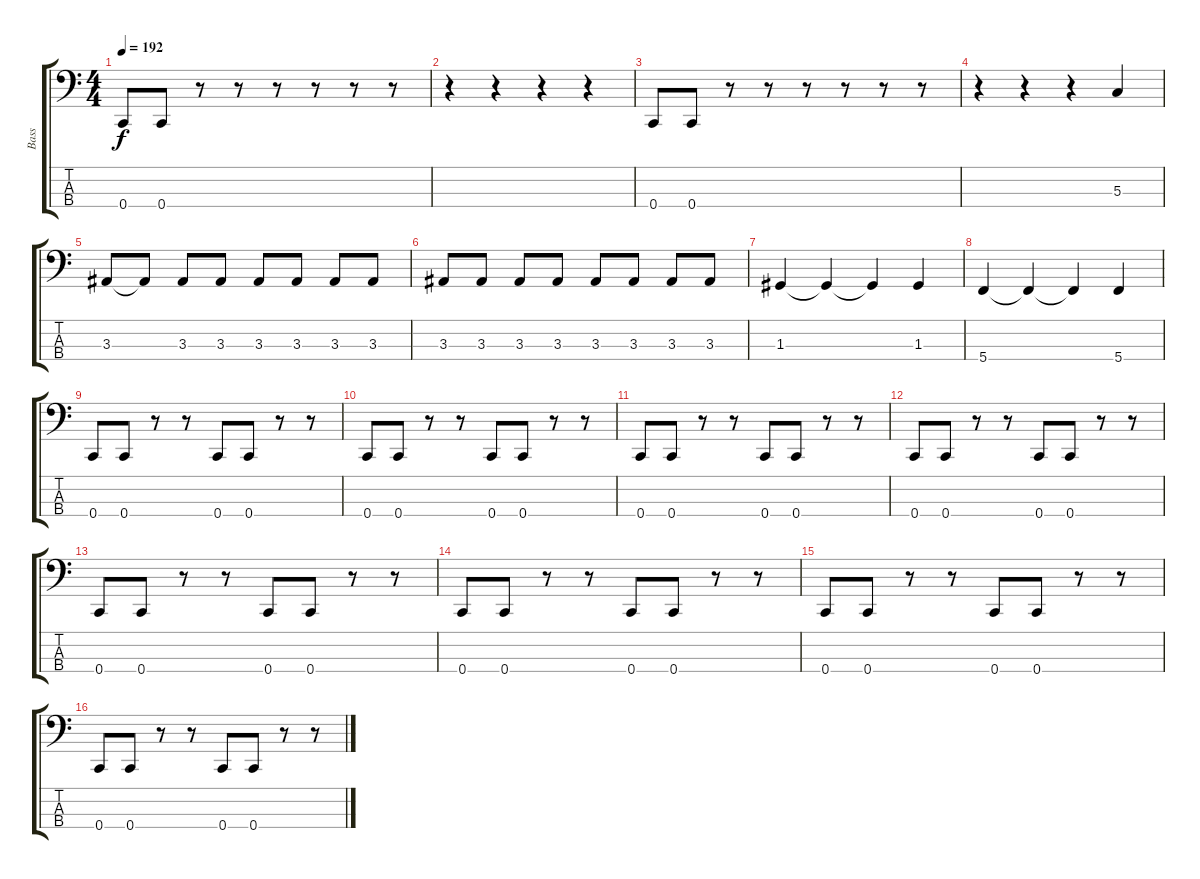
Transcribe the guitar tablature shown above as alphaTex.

\track ("Bass" "Bass") {instrument electricbassfinger}
\staff {score tabs}
\tuning (F2 C2 G1 C1) {hide}
\ts (4 4)
\tempo 192
\clef f4
\ks c
0.4.8{dy f} 0.4.8 r.8 r.8 r.8 r.8 r.8 r.8 |
r.4 r.4 r.4 r.4 |
0.4.8 0.4.8 r.8 r.8 r.8 r.8 r.8 r.8 |
r.4 r.4 r.4 5.3.4 |
3.3.8 3.3{t}.8 3.3.8 3.3.8 3.3.8 3.3.8 3.3.8 3.3.8 |
3.3.8 3.3.8 3.3.8 3.3.8 3.3.8 3.3.8 3.3.8 3.3.8 |
1.3.4 1.3{t}.4 1.3{t}.4 1.3.4 |
5.4.4 5.4{t}.4 5.4{t}.4 5.4.4 |
0.4.8 0.4.8 r.8 r.8 0.4.8 0.4.8 r.8 r.8 |
0.4.8 0.4.8 r.8 r.8 0.4.8 0.4.8 r.8 r.8 |
0.4.8 0.4.8 r.8 r.8 0.4.8 0.4.8 r.8 r.8 |
0.4.8 0.4.8 r.8 r.8 0.4.8 0.4.8 r.8 r.8 |
0.4.8 0.4.8 r.8 r.8 0.4.8 0.4.8 r.8 r.8 |
0.4.8 0.4.8 r.8 r.8 0.4.8 0.4.8 r.8 r.8 |
0.4.8 0.4.8 r.8 r.8 0.4.8 0.4.8 r.8 r.8 |
0.4.8 0.4.8 r.8 r.8 0.4.8 0.4.8 r.8 r.8
